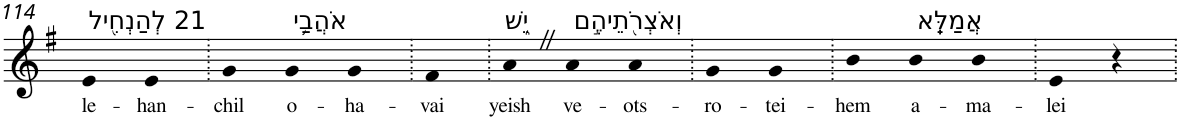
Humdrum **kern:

**kern	**text
*part1	*part1
*staff1	*staff1
*I"Piano	*
*I'Pno	*
!!LO:PB:g=z
*clefG2	*
*k[f#]	*
*G:	*
=114	=114
!LO:TX:a:t=21 לְהַנְחִ֖יל	!
!	!LO:LY:b
4e	le-
!	!LO:LY:b
4e	-han-
=115.	=115.
!	!LO:LY:b
4g	-chil
!LO:TX:a:t=אֹהֲבַ֥י	!
!	!LO:LY:b
4g	o-
!	!LO:LY:b
4g	-ha-
=116.	=116.
!	!LO:LY:b
4f#	-vai
=117.	=117.
!LO:TX:a:t=יֵ֑שׁ	!
!	!LO:LY:b
4aZ	yeish
!LO:TX:a:t=וְאֹצְרֹ֖תֵיהֶ֣ם	!
!	!LO:LY:b
4a	ve-
!	!LO:LY:b
4a	-ots-
=118.	=118.
!	!LO:LY:b
4g	-ro-
!	!LO:LY:b
4g	-tei-
=119.	=119.
!	!LO:LY:b
4b	-hem
!LO:TX:a:t=אֲמַלֵּֽא	!
!	!LO:LY:b
4b	a-
!	!LO:LY:b
4b	-ma-
=120.	=120.
!	!LO:LY:b
4e	-lei
4r	.
=.	=.
*-	*-
